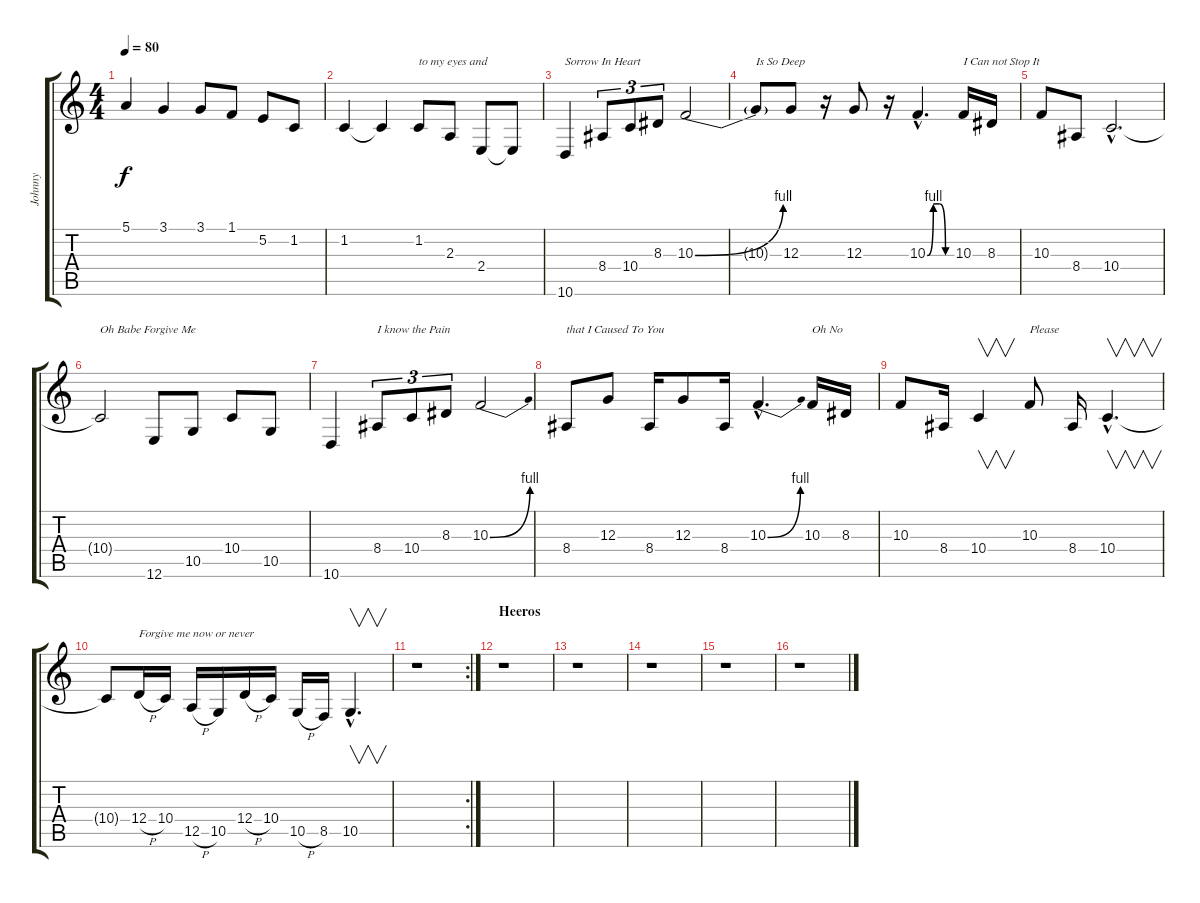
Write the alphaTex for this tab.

\track ("Johnny" "Johnny") {instrument pad4choir}
\staff {score tabs}
\tuning (E4 B3 G3 D3 A2 E2) {hide}
\ts (4 4)
\tempo 80
\clef g2
\ks c
5.1.4{dy f} 3.1.4 3.1.8 1.1.8 5.2.8 1.2.8 |
1.2.4 1.2{t}.4 1.2.8{txt "to my eyes and"} 2.3.8 2.4.8 2.4{t}.8 |
10.6.4{txt "Sorrow In Heart"} 8.4.8{tu (3 2)} 10.4.8{tu (3 2)} 8.3.8{tu (3 2)} 10.3{be (bend 0 0 60 4)}.2 |
10.3{t}.8{txt "Is So Deep"} 12.3.8 r.16 12.3.8 r.16 10.3{be (custom 0 0 15 4 30 4 45 0 60 0) hac}.4{d} 10.3.16{txt "I Can not Stop It"} 8.3.16 |
10.3.8 8.4.8 10.4{hac}.2{d} |
10.4{t}.2{txt "Oh Babe Forgive Me"} 12.6.8 10.5.8 10.4.8 10.5.8 |
10.6.4{volume 16} 8.4.8{tu (3 2) txt "I know the Pain"} 10.4.8{tu (3 2)} 8.3.8{tu (3 2)} 10.3{be (bend 0 0 60 4)}.2 |
8.4.8{txt "that I Caused To You"} 12.3.8 8.4.16 12.3.8 8.4.16 10.3{be (bend 0 0 60 4) hac}.4{d} 10.3.16{txt "Oh No"} 8.3.16 |
10.3.8 8.4.16 10.4.4{v} 10.3.8{txt "Please"} 8.4.16 10.4{hac}.4{v d} |
10.4{t}.8 12.4{h}.16{txt "Forgive me now or never"} 10.4.16 12.5{h}.16 10.5.16 12.4{h}.16 10.4.16 10.5{h}.16 8.5.16 10.5{hac}.4{v d} |
\rc 2
r.1 |
\section ("" "Heeros")
r.1 |
r.1 |
r.1 |
r.1 |
r.1
